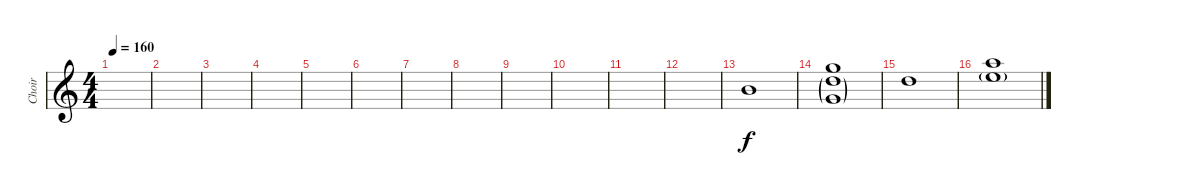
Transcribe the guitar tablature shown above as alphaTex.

\track ("Choir" "Choir") {instrument choiraahs}
\staff {score}
\tuning (E4 B3 G3 D3 A2 E2 B1) {hide}
\ts (4 4)
\tempo 160
\clef g2
\ks c
|
|
|
|
|
|
|
|
|
|
|
|
7.1.1 |
(15.1 15.2{g} 12.3{g}).1 |
10.1.1 |
(17.1 17.2{g}).1
